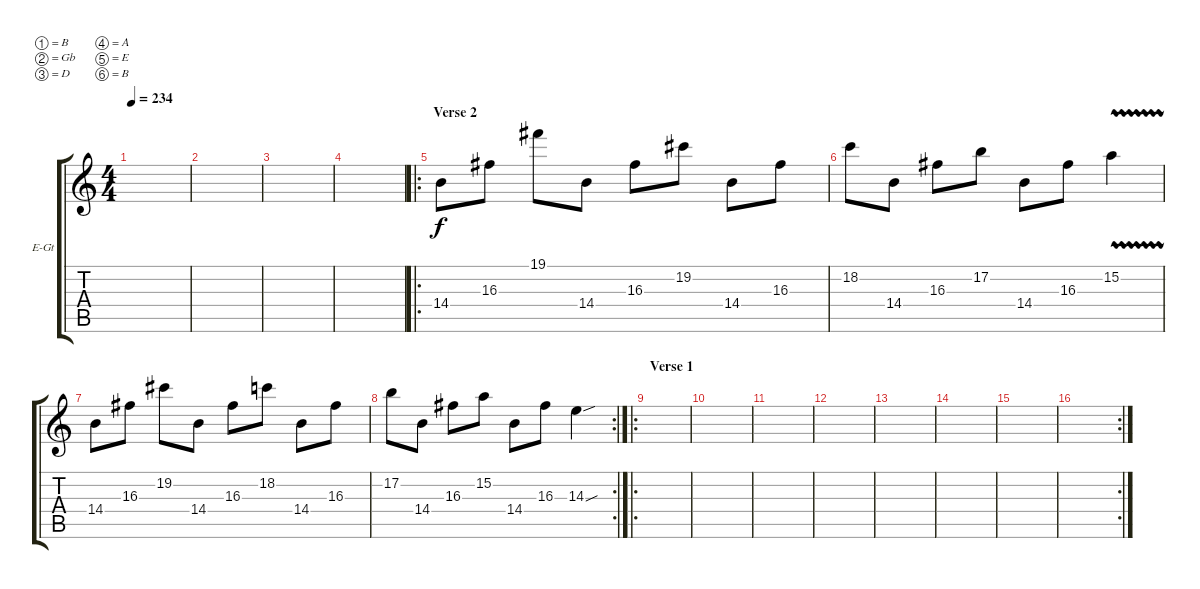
\bracketExtendMode groupsimilarinstruments
\firstSystemTrackNameOrientation horizontal
\otherSystemsTrackNameOrientation horizontal
\track ("Lead Guitar 1" "E-Gt") {instrument overdrivenguitar}
\staff {score tabs}
\tuning (B3 Gb3 D3 A2 E2 B1)
\ts (4 4)
\tempo 234
\clef g2
\ks c
|
|
|
|
\ro
\section ("" "Verse 2")
\scale
0.322751 14.4.8 16.3.8 19.1.8 14.4.8 16.3.8 19.2.8 14.4.8 16.3.8 |
\scale
0.322751 18.2.8 14.4.8 16.3.8 17.2.8 14.4.8 16.3.8 15.2{vw}.4 |
\scale
0.333333 14.4.8 16.3.8 19.2.8 14.4.8 16.3.8 18.2.8 14.4.8 16.3.8 |
\rc 2
\scale
0.333333 17.2.8 14.4.8 16.3.8 15.2.8 14.4.8 16.3.8 14.3{sou}.4 |
\ro
\section ("" "Verse 1")
\scale
0.333333 |
\scale
0.333333 |
\scale
0.333333 |
\scale
0.333333 |
\scale
0.333333 |
\scale
0.333333 |
\scale
0.333333 |
\rc 2
\scale
0.333333
